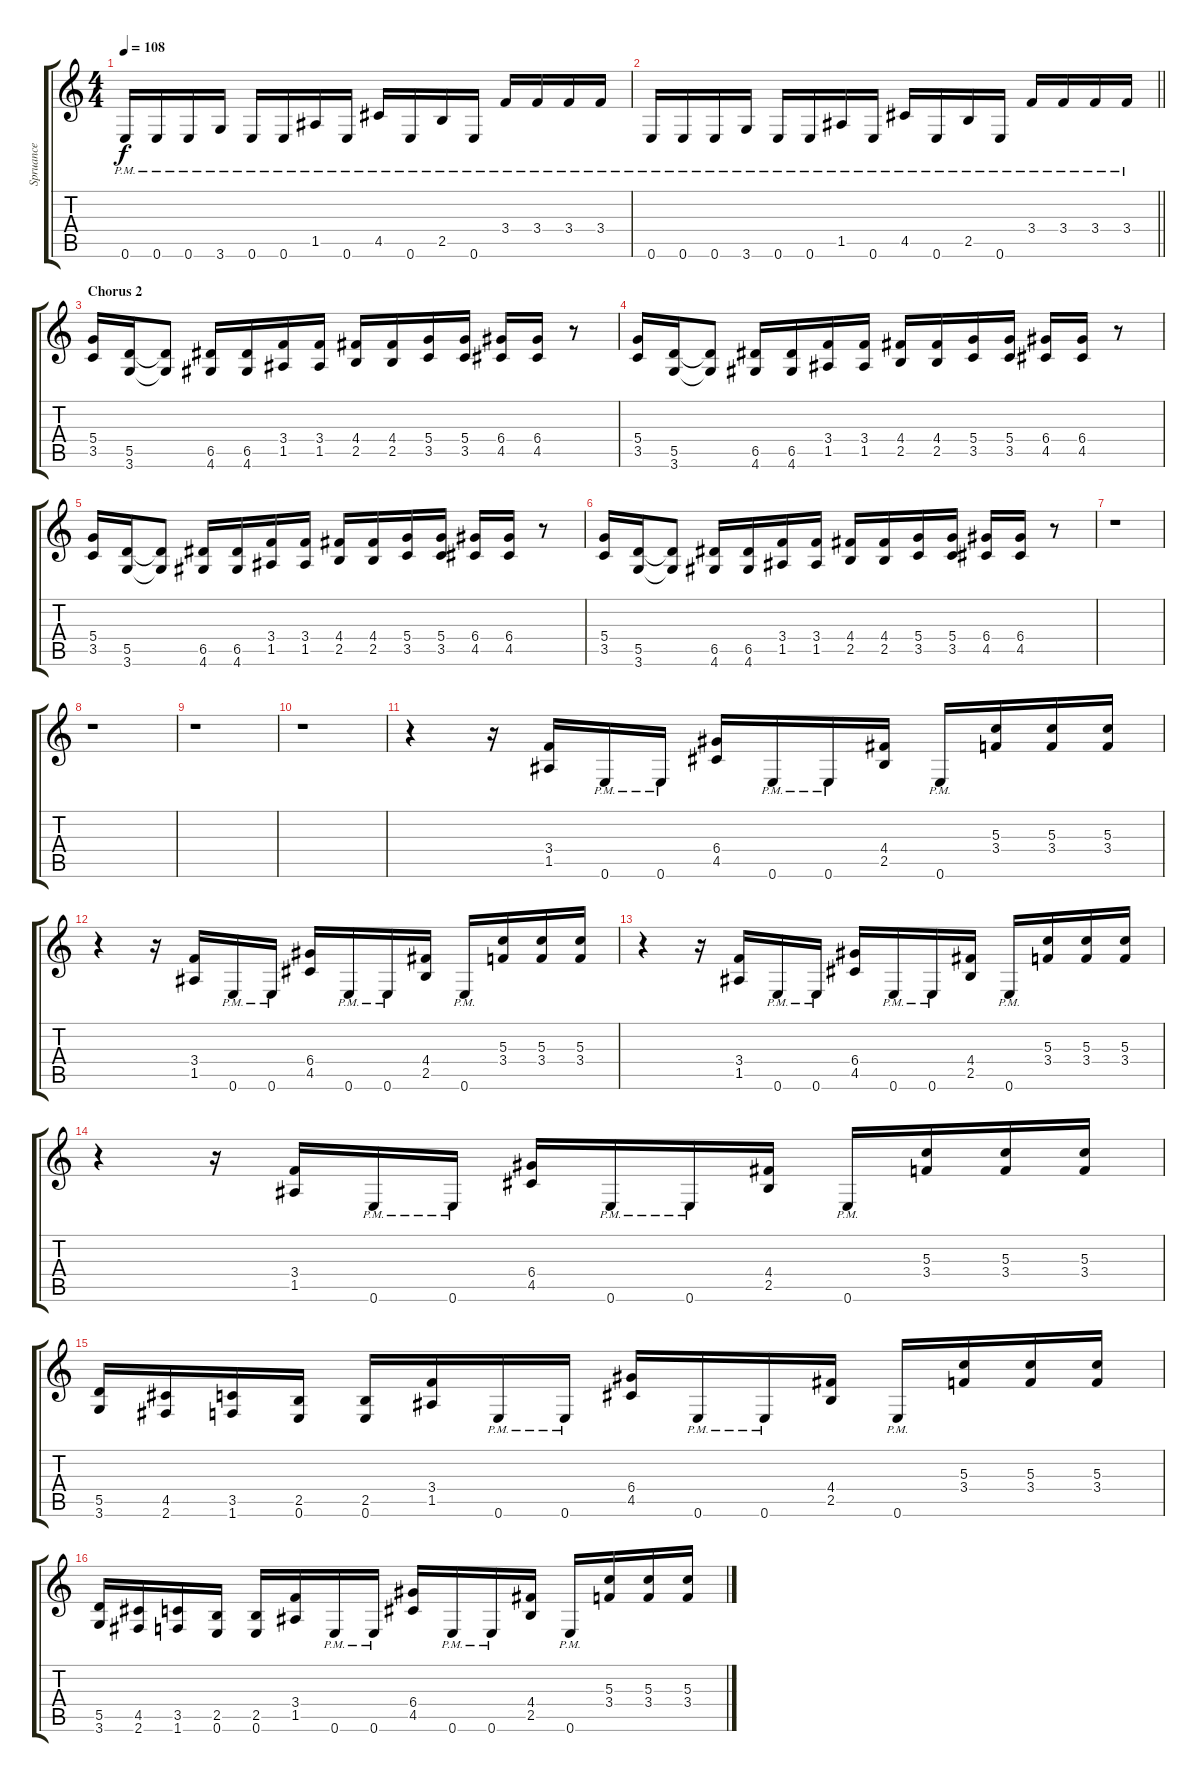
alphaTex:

\track ("Spruance" "Spruance") {instrument distortionguitar}
\staff {score tabs}
\tuning (E4 B3 G3 D3 A2 E2) {hide}
\ts (4 4)
\tempo 108
\clef g2
\ks c
0.6{pm}.16{dy f} 0.6{pm}.16 0.6{pm}.16 3.6{pm}.16 0.6{pm}.16 0.6{pm}.16 1.5{pm}.16 0.6{pm}.16 4.5{pm}.16 0.6{pm}.16 2.5{pm}.16 0.6{pm}.16 3.4{pm}.16 3.4{pm}.16 3.4{pm}.16 3.4{pm}.16 |
\barLineRight lightlight
0.6{pm}.16 0.6{pm}.16 0.6{pm}.16 3.6{pm}.16 0.6{pm}.16 0.6{pm}.16 1.5{pm}.16 0.6{pm}.16 4.5{pm}.16 0.6{pm}.16 2.5{pm}.16 0.6{pm}.16 3.4{pm}.16 3.4{pm}.16 3.4{pm}.16 3.4{pm}.16 |
\section ("" "Chorus 2")
(5.4 3.5).16 (5.5 3.6).16 (5.5{t} 3.6{t}).8 (6.5 4.6).16 (6.5 4.6).16 (3.4 1.5).16 (3.4 1.5).16 (4.4 2.5).16 (4.4 2.5).16 (5.4 3.5).16 (5.4 3.5).16 (6.4 4.5).16 (6.4 4.5).16 r.8 |
(5.4 3.5).16 (5.5 3.6).16 (5.5{t} 3.6{t}).8 (6.5 4.6).16 (6.5 4.6).16 (3.4 1.5).16 (3.4 1.5).16 (4.4 2.5).16 (4.4 2.5).16 (5.4 3.5).16 (5.4 3.5).16 (6.4 4.5).16 (6.4 4.5).16 r.8 |
(5.4 3.5).16 (5.5 3.6).16 (5.5{t} 3.6{t}).8 (6.5 4.6).16 (6.5 4.6).16 (3.4 1.5).16 (3.4 1.5).16 (4.4 2.5).16 (4.4 2.5).16 (5.4 3.5).16 (5.4 3.5).16 (6.4 4.5).16 (6.4 4.5).16 r.8 |
(5.4 3.5).16 (5.5 3.6).16 (5.5{t} 3.6{t}).8 (6.5 4.6).16 (6.5 4.6).16 (3.4 1.5).16 (3.4 1.5).16 (4.4 2.5).16 (4.4 2.5).16 (5.4 3.5).16 (5.4 3.5).16 (6.4 4.5).16 (6.4 4.5).16 r.8 |
r.1 |
r.1 |
r.1 |
r.1 |
r.4 r.16 (3.4 1.5).16 0.6{pm}.16 0.6{pm}.16 (6.4 4.5).16 0.6{pm}.16 0.6{pm}.16 (4.4 2.5).16 0.6{pm}.16 (5.3 3.4).16 (5.3 3.4).16 (5.3 3.4).16 |
r.4 r.16 (3.4 1.5).16 0.6{pm}.16 0.6{pm}.16 (6.4 4.5).16 0.6{pm}.16 0.6{pm}.16 (4.4 2.5).16 0.6{pm}.16 (5.3 3.4).16 (5.3 3.4).16 (5.3 3.4).16 |
r.4 r.16 (3.4 1.5).16 0.6{pm}.16 0.6{pm}.16 (6.4 4.5).16 0.6{pm}.16 0.6{pm}.16 (4.4 2.5).16 0.6{pm}.16 (5.3 3.4).16 (5.3 3.4).16 (5.3 3.4).16 |
r.4 r.16 (3.4 1.5).16 0.6{pm}.16 0.6{pm}.16 (6.4 4.5).16 0.6{pm}.16 0.6{pm}.16 (4.4 2.5).16 0.6{pm}.16 (5.3 3.4).16 (5.3 3.4).16 (5.3 3.4).16 |
(5.5 3.6).16 (4.5 2.6).16 (3.5 1.6).16 (2.5 0.6).16 (2.5 0.6).16 (3.4 1.5).16 0.6{pm}.16 0.6{pm}.16 (6.4 4.5).16 0.6{pm}.16 0.6{pm}.16 (4.4 2.5).16 0.6{pm}.16 (5.3 3.4).16 (5.3 3.4).16 (5.3 3.4).16 |
(5.5 3.6).16 (4.5 2.6).16 (3.5 1.6).16 (2.5 0.6).16 (2.5 0.6).16 (3.4 1.5).16 0.6{pm}.16 0.6{pm}.16 (6.4 4.5).16 0.6{pm}.16 0.6{pm}.16 (4.4 2.5).16 0.6{pm}.16 (5.3 3.4).16 (5.3 3.4).16 (5.3 3.4).16
